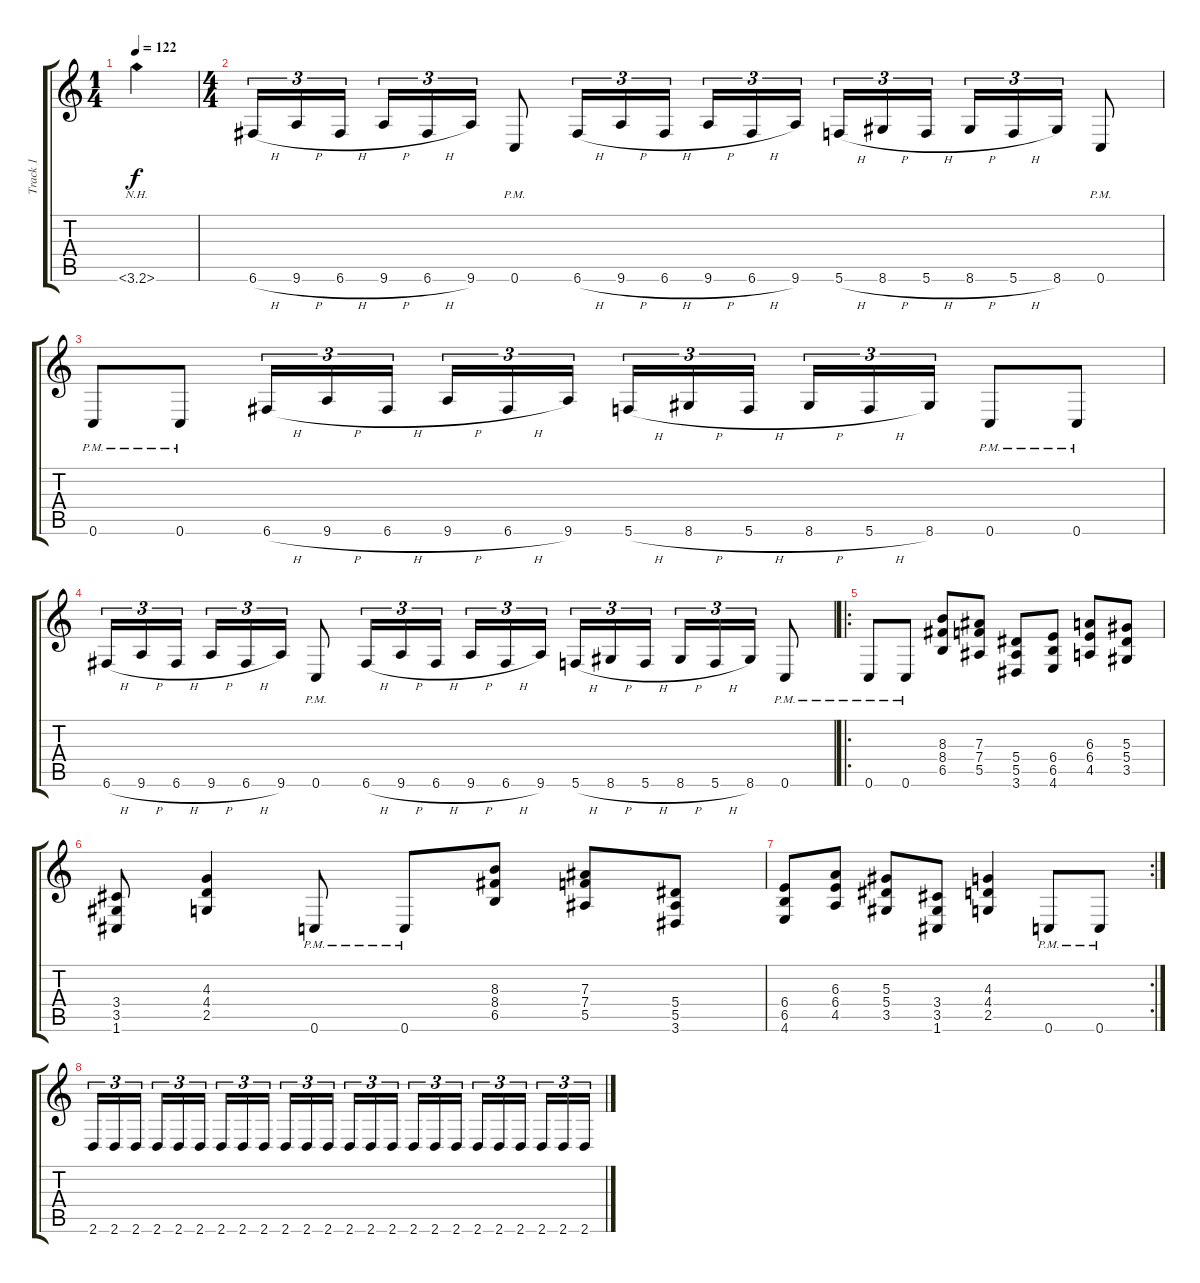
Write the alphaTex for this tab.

\track ("Track 1" "Track 1") {instrument distortionguitar}
\staff {score tabs}
\tuning (C4 G3 Eb3 Bb2 F2 C2) {hide}
\ts (1 4)
\tempo 122
\clef g2
\ks c
3.6{nh}.4{dy f} |
\ts (4 4)
6.6{h}.16{tu (3 2)} 9.6{h}.16{tu (3 2)} 6.6{h}.16{tu (3 2)} 9.6{h}.16{tu (3 2)} 6.6{h}.16{tu (3 2)} 9.6.16{tu (3 2)} 0.6{pm}.8 6.6{h}.16{tu (3 2)} 9.6{h}.16{tu (3 2)} 6.6{h}.16{tu (3 2)} 9.6{h}.16{tu (3 2)} 6.6{h}.16{tu (3 2)} 9.6.16{tu (3 2)} 5.6{h}.16{tu (3 2)} 8.6{h}.16{tu (3 2)} 5.6{h}.16{tu (3 2)} 8.6{h}.16{tu (3 2)} 5.6{h}.16{tu (3 2)} 8.6.16{tu (3 2)} 0.6{pm}.8 |
0.6{pm}.8 0.6{pm}.8 6.6{h}.16{tu (3 2)} 9.6{h}.16{tu (3 2)} 6.6{h}.16{tu (3 2)} 9.6{h}.16{tu (3 2)} 6.6{h}.16{tu (3 2)} 9.6.16{tu (3 2)} 5.6{h}.16{tu (3 2)} 8.6{h}.16{tu (3 2)} 5.6{h}.16{tu (3 2)} 8.6{h}.16{tu (3 2)} 5.6{h}.16{tu (3 2)} 8.6.16{tu (3 2)} 0.6{pm}.8 0.6{pm}.8 |
6.6{h}.16{tu (3 2)} 9.6{h}.16{tu (3 2)} 6.6{h}.16{tu (3 2)} 9.6{h}.16{tu (3 2)} 6.6{h}.16{tu (3 2)} 9.6.16{tu (3 2)} 0.6{pm}.8 6.6{h}.16{tu (3 2)} 9.6{h}.16{tu (3 2)} 6.6{h}.16{tu (3 2)} 9.6{h}.16{tu (3 2)} 6.6{h}.16{tu (3 2)} 9.6.16{tu (3 2)} 5.6{h}.16{tu (3 2)} 8.6{h}.16{tu (3 2)} 5.6{h}.16{tu (3 2)} 8.6{h}.16{tu (3 2)} 5.6{h}.16{tu (3 2)} 8.6.16{tu (3 2)} 0.6{pm}.8 |
\ro
0.6{pm}.8 0.6{pm}.8 (8.3 8.4 6.5).8 (7.3 7.4 5.5).8 (5.4 5.5 3.6).8 (6.4 6.5 4.6).8 (6.3 6.4 4.5).8 (5.3 5.4 3.5).8 |
(3.4 3.5 1.6).8 (4.3 4.4 2.5).4 0.6{pm}.8 0.6{pm}.8 (8.3 8.4 6.5).8 (7.3 7.4 5.5).8 (5.4 5.5 3.6).8 |
\rc 2
(6.4 6.5 4.6).8 (6.3 6.4 4.5).8 (5.3 5.4 3.5).8 (3.4 3.5 1.6).8 (4.3 4.4 2.5).4 0.6{pm}.8 0.6{pm}.8 |
2.6.16{tu (3 2)} 2.6.16{tu (3 2)} 2.6.16{tu (3 2)} 2.6.16{tu (3 2)} 2.6.16{tu (3 2)} 2.6.16{tu (3 2)} 2.6.16{tu (3 2)} 2.6.16{tu (3 2)} 2.6.16{tu (3 2)} 2.6.16{tu (3 2)} 2.6.16{tu (3 2)} 2.6.16{tu (3 2)} 2.6.16{tu (3 2)} 2.6.16{tu (3 2)} 2.6.16{tu (3 2)} 2.6.16{tu (3 2)} 2.6.16{tu (3 2)} 2.6.16{tu (3 2)} 2.6.16{tu (3 2)} 2.6.16{tu (3 2)} 2.6.16{tu (3 2)} 2.6.16{tu (3 2)} 2.6.16{tu (3 2)} 2.6.16{tu (3 2)}
